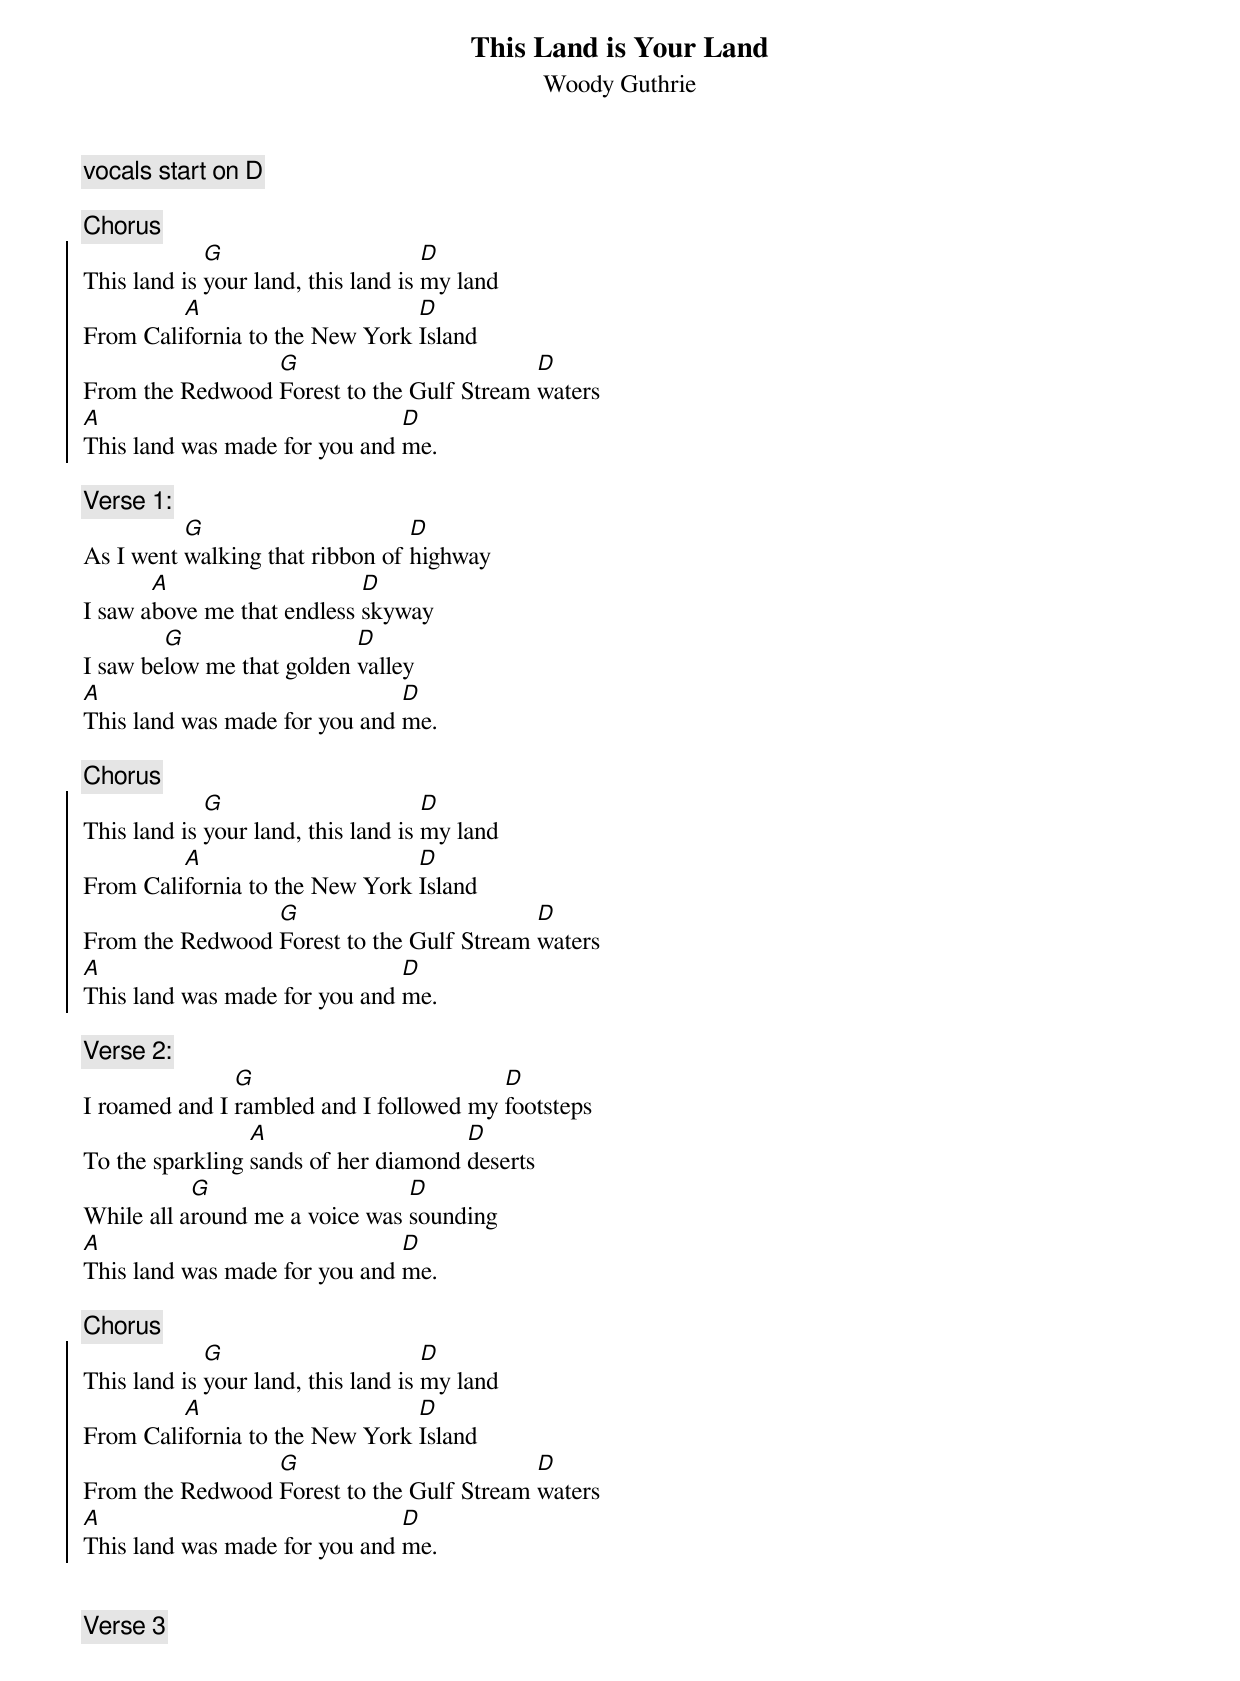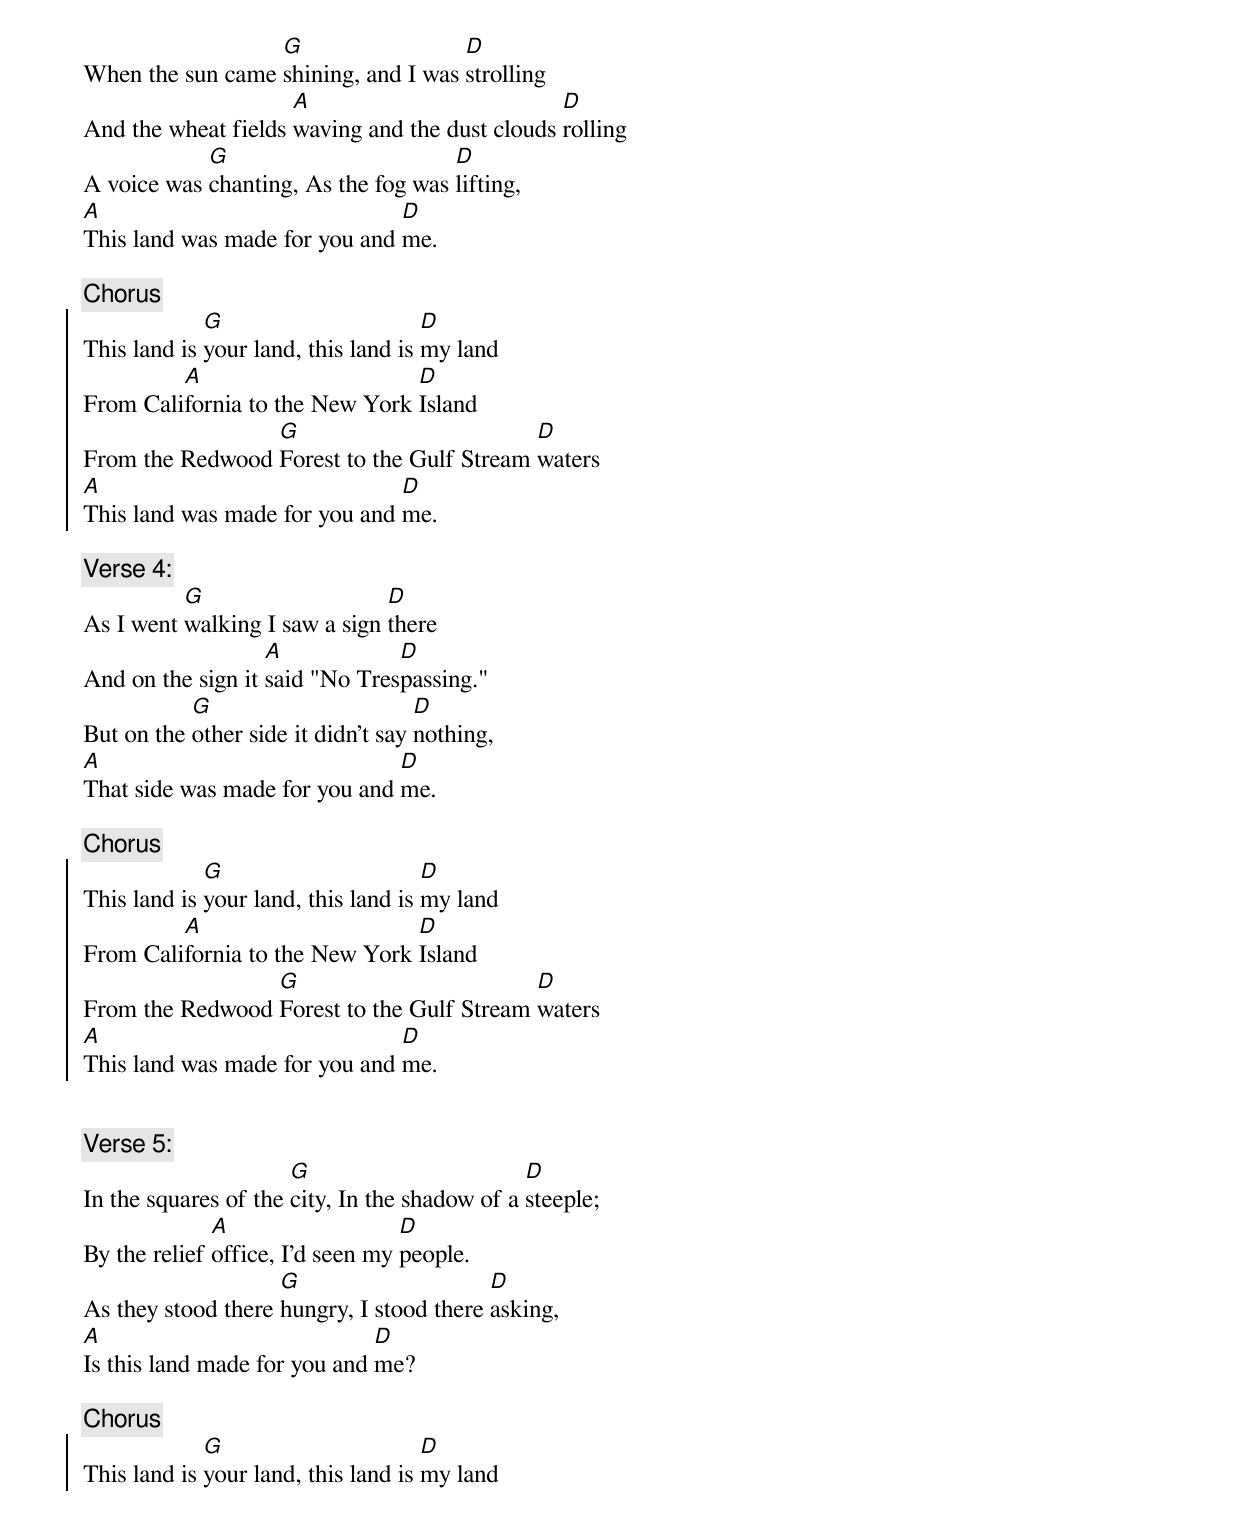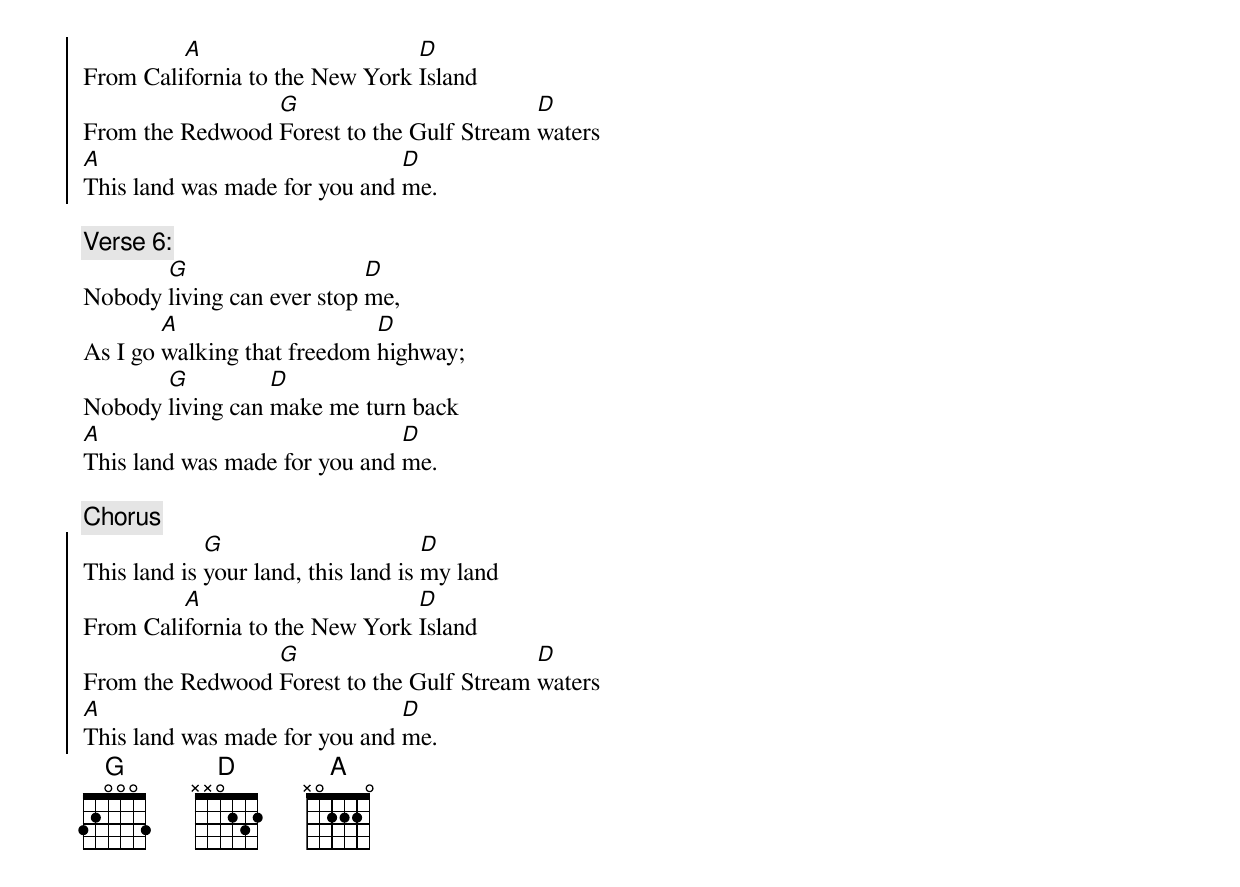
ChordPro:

{title: This Land is Your Land}
{subtitle: Woody Guthrie}

{c:vocals start on D}

{c:Chorus}
{soc}
This land is [G]your land, this land is [D]my land
From Cali[A]fornia to the New York [D]Island
From the Redwood [G]Forest to the Gulf Stream [D]waters
[A]This land was made for you and [D]me.
{eoc}

{c:Verse 1: }
As I went [G]walking that ribbon of [D]highway
I saw a[A]bove me that endless [D]skyway
I saw be[G]low me that golden [D]valley
[A]This land was made for you and [D]me.

{c:Chorus}
{soc}
This land is [G]your land, this land is [D]my land
From Cali[A]fornia to the New York [D]Island
From the Redwood [G]Forest to the Gulf Stream [D]waters
[A]This land was made for you and [D]me.
{eoc}

{c:Verse 2:}
I roamed and I [G]rambled and I followed my [D]footsteps
To the sparkling [A]sands of her diamond [D]deserts
While all a[G]round me a voice was [D]sounding
[A]This land was made for you and [D]me.

{c:Chorus}
{soc}
This land is [G]your land, this land is [D]my land
From Cali[A]fornia to the New York [D]Island
From the Redwood [G]Forest to the Gulf Stream [D]waters
[A]This land was made for you and [D]me.
{eoc}


{c:Verse 3}
When the sun came [G]shining, and I was [D]strolling
And the wheat fields [A]waving and the dust clouds [D]rolling
A voice was [G]chanting, As the fog was [D]lifting,
[A]This land was made for you and [D]me.

{c:Chorus}
{soc}
This land is [G]your land, this land is [D]my land
From Cali[A]fornia to the New York [D]Island
From the Redwood [G]Forest to the Gulf Stream [D]waters
[A]This land was made for you and [D]me.
{eoc}

{c:Verse 4:}
As I went [G]walking I saw a sign [D]there
And on the sign it [A]said "No Tres[D]passing."
But on the [G]other side it didn't say [D]nothing,
[A]That side was made for you and [D]me.

{c:Chorus}
{soc}
This land is [G]your land, this land is [D]my land
From Cali[A]fornia to the New York [D]Island
From the Redwood [G]Forest to the Gulf Stream [D]waters
[A]This land was made for you and [D]me.
{eoc}


{c:Verse 5:}
In the squares of the [G]city, In the shadow of a [D]steeple;
By the relief [A]office, I'd seen my [D]people.
As they stood there [G]hungry, I stood there [D]asking,
[A]Is this land made for you and [D]me?

{c:Chorus}
{soc}
This land is [G]your land, this land is [D]my land
From Cali[A]fornia to the New York [D]Island
From the Redwood [G]Forest to the Gulf Stream [D]waters
[A]This land was made for you and [D]me.
{eoc}

{c:Verse 6:}
Nobody [G]living can ever stop [D]me,
As I go [A]walking that freedom [D]highway;
Nobody [G]living can [D]make me turn back
[A]This land was made for you and [D]me.

{c:Chorus}
{soc}
This land is [G]your land, this land is [D]my land
From Cali[A]fornia to the New York [D]Island
From the Redwood [G]Forest to the Gulf Stream [D]waters
[A]This land was made for you and [D]me.
{eoc}
